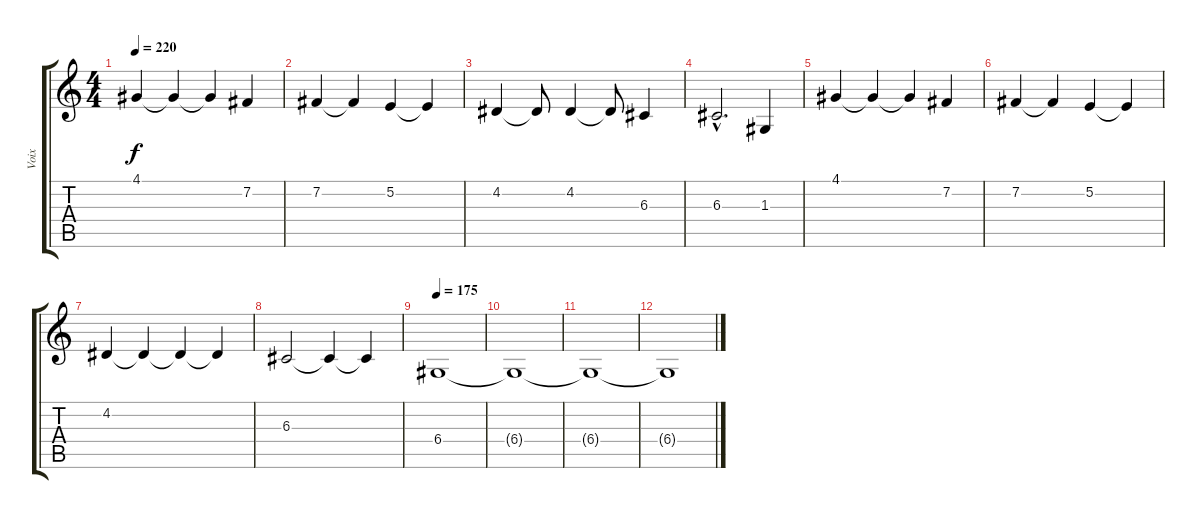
\track ("Voix" "Voix") {instrument lead6voice}
\staff {score tabs}
\tuning (E4 B3 G3 D3 A2 E2) {hide}
\ts (4 4)
\tempo 220
\clef g2
\ks c
4.1.4{dy f} 4.1{t}.4 4.1{t}.4 7.2.4 |
7.2.4 7.2{t}.4 5.2.4 5.2{t}.4 |
4.2.4 4.2{t}.8 4.2.4 4.2{t}.8 6.3.4 |
6.3{hac}.2{d} 1.3.4 |
4.1.4 4.1{t}.4 4.1{t}.4 7.2.4 |
7.2.4 7.2{t}.4 5.2.4 5.2{t}.4 |
4.2.4 4.2{t}.4 4.2{t}.4 4.2{t}.4 |
6.3.2 6.3{t}.4 6.3{t}.4 |
\tempo 175
6.4.1{volume 0} |
6.4{t}.1 |
6.4{t}.1 |
6.4{t}.1
